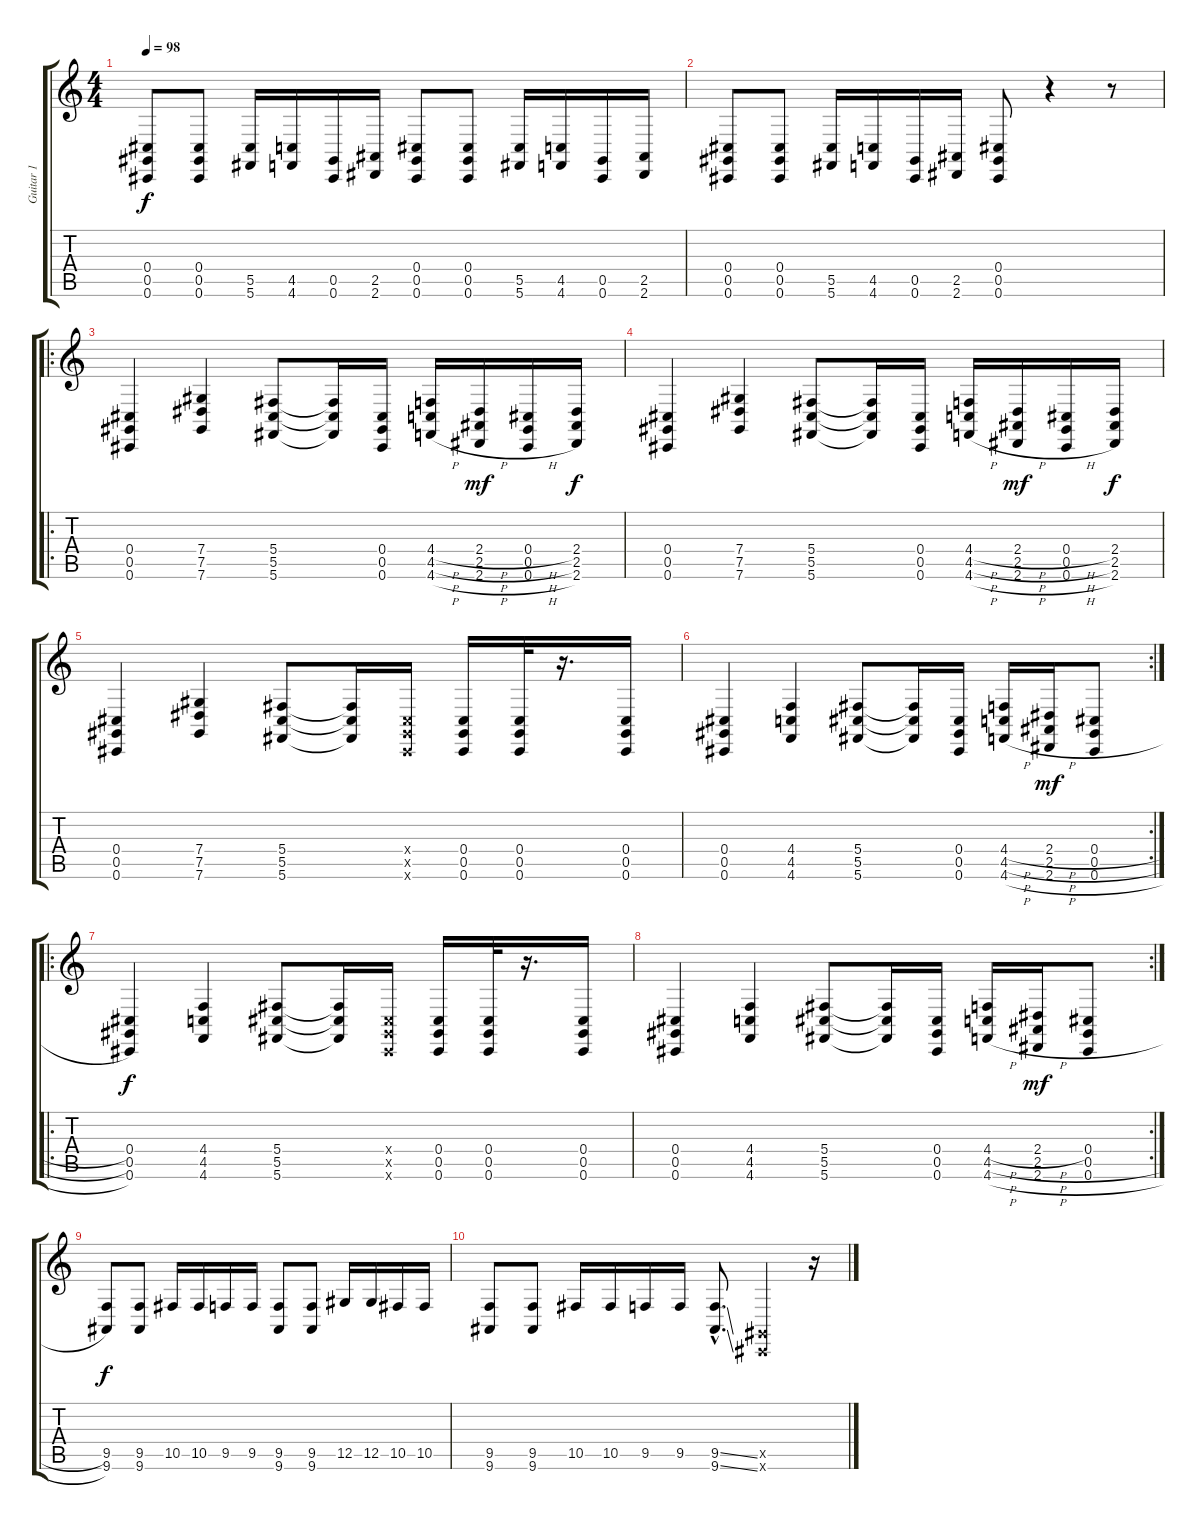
\track ("Guitar 1" "Guitar 1") {instrument lead2sawtooth}
\staff {score tabs}
\tuning (Eb4 Bb3 Gb3 Db3 Ab2 Db2) {hide}
\ts (4 4)
\tempo 98
\clef g2
\ks c
(0.4 0.5 0.6).8{dy f} (0.4 0.5 0.6).8 (5.5 5.6).16 (4.5 4.6).16 (0.5 0.6).16 (2.5 2.6).16 (0.4 0.5 0.6).8 (0.4 0.5 0.6).8 (5.5 5.6).16 (4.5 4.6).16 (0.5 0.6).16 (2.5 2.6).16 |
(0.4 0.5 0.6).8 (0.4 0.5 0.6).8 (5.5 5.6).16 (4.5 4.6).16 (0.5 0.6).16 (2.5 2.6).16 (0.4 0.5 0.6).8 r.4 r.8 |
\ro
(0.4 0.5 0.6).4 (7.4 7.5 7.6).4 (5.4 5.5 5.6).8 (5.4{t} 5.5{t} 5.6{t}).16 (0.4 0.5 0.6).16 (4.4{h} 4.5{h} 4.6{h}).16 (2.4{h} 2.5{h} 2.6{h}).16{dy mf} (0.4{h} 0.5{h} 0.6{h}).16 (2.4 2.5 2.6).16{dy f} |
(0.4 0.5 0.6).4 (7.4 7.5 7.6).4 (5.4 5.5 5.6).8 (5.4{t} 5.5{t} 5.6{t}).16 (0.4 0.5 0.6).16 (4.4{h} 4.5{h} 4.6{h}).16 (2.4{h} 2.5{h} 2.6{h}).16{dy mf} (0.4{h} 0.5{h} 0.6{h}).16 (2.4 2.5 2.6).16{dy f} |
(0.4 0.5 0.6).4 (7.4 7.5 7.6).4 (5.4 5.5 5.6).8 (5.4{t} 5.5{t} 5.6{t}).16 (0.4{x} 0.5{x} 0.6{x}).16 (0.4 0.5 0.6).16 (0.4 0.5 0.6).32 r.16{d} (0.4 0.5 0.6).16 |
\rc 2
(0.4 0.5 0.6).4 (4.4 4.5 4.6).4 (5.4 5.5 5.6).8 (5.4{t} 5.5{t} 5.6{t}).16 (0.4 0.5 0.6).16 (4.4{h} 4.5{h} 4.6{h}).16 (2.4{h} 2.5{h} 2.6{h}).16{dy mf} (0.4{h} 0.5{h} 0.6{h}).8 |
\ro
(0.4 0.5 0.6).4{dy f} (4.4 4.5 4.6).4 (5.4 5.5 5.6).8 (5.4{t} 5.5{t} 5.6{t}).16 (0.4{x} 0.5{x} 0.6{x}).16 (0.4 0.5 0.6).16 (0.4 0.5 0.6).32 r.16{d} (0.4 0.5 0.6).16 |
\rc 2
(0.4 0.5 0.6).4 (4.4 4.5 4.6).4 (5.4 5.5 5.6).8 (5.4{t} 5.5{t} 5.6{t}).16 (0.4 0.5 0.6).16 (4.4{h} 4.5{h} 4.6{h}).16 (2.4{h} 2.5{h} 2.6{h}).16{dy mf} (0.4 0.5{h} 0.6{h}).8 |
(9.5 9.6).8{dy f} (9.5 9.6).8 10.5.16 10.5.16 9.5.16 9.5.16 (9.5 9.6).8 (9.5 9.6).8 12.5.16 12.5.16 10.5.16 10.5.16 |
(9.5 9.6).8 (9.5 9.6).8 10.5.16 10.5.16 9.5.16 9.5.16 (9.5{ss hac} 9.6{ss hac}).8{d} (0.5{x} 0.6{x}).4 r.16
